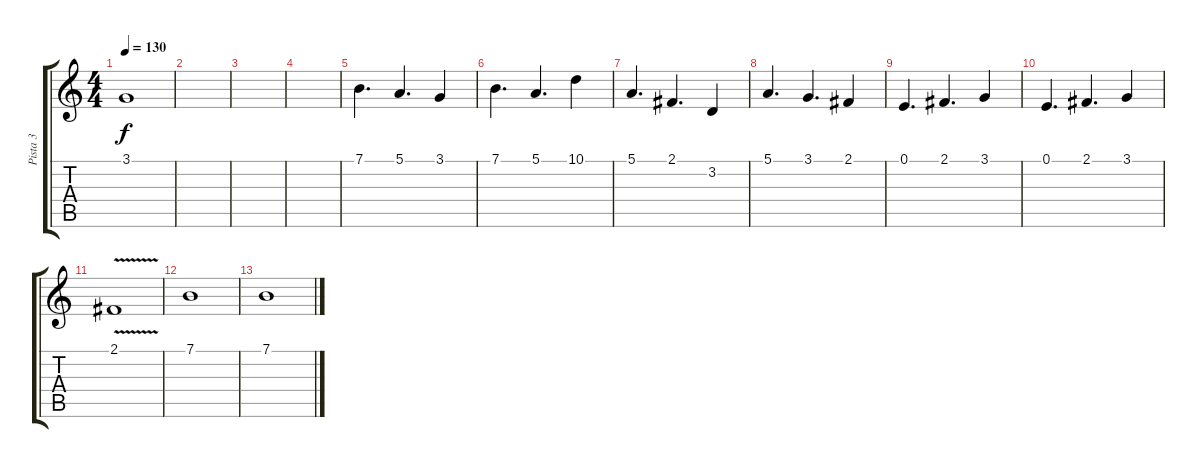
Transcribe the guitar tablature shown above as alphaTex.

\track ("Pista 3" "Pista 3") {instrument tenorsax}
\staff {score tabs}
\tuning (E4 B3 G3 D3 A2 E2) {hide}
\ts (4 4)
\tempo 130
\clef g2
\ks c
3.1.1{dy f} |
|
|
|
7.1.4{d} 5.1.4{d} 3.1.4 |
7.1.4{d} 5.1.4{d} 10.1.4 |
5.1.4{d} 2.1.4{d} 3.2.4 |
5.1.4{d} 3.1.4{d} 2.1.4 |
0.1.4{d} 2.1.4{d} 3.1.4 |
0.1.4{d} 2.1.4{d} 3.1.4 |
2.1{v}.1 |
7.1.1 |
7.1.1
